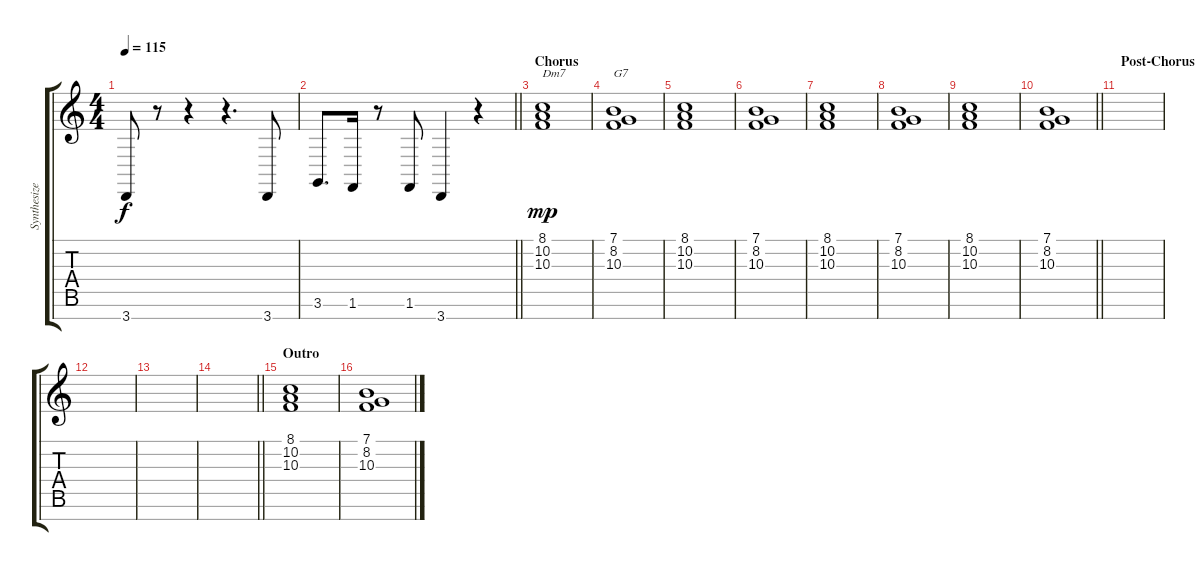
\track ("Synthesizer (Staff 2)" "Synthesize") {instrument synthbrass1}
\staff {score tabs}
\tuning (E4 B3 G3 D3 A2 E2 B1) {hide}
\ts (4 4)
\tempo 115
\clef g2
\ks c
3.7.8{dy f} r.8 r.4 r.4{d} 3.7.8 |
\barLineRight lightlight
3.6.8{d} 1.6.16 r.8 1.6.8 3.7.4 r.4 |
\section ("" "Chorus")
(8.1 10.2 10.3).1{txt "Dm7" dy mp} |
(7.1 8.2 10.3).1{txt "G7"} |
(8.1 10.2 10.3).1 |
(7.1 8.2 10.3).1 |
(8.1 10.2 10.3).1 |
(7.1 8.2 10.3).1 |
(8.1 10.2 10.3).1 |
\barLineRight lightlight
(7.1 8.2 10.3).1 |
\section ("" "Post-Chorus")
|
|
|
\barLineRight lightlight
|
\section ("" "Outro")
(8.1 10.2 10.3).1 |
(7.1 8.2 10.3).1
